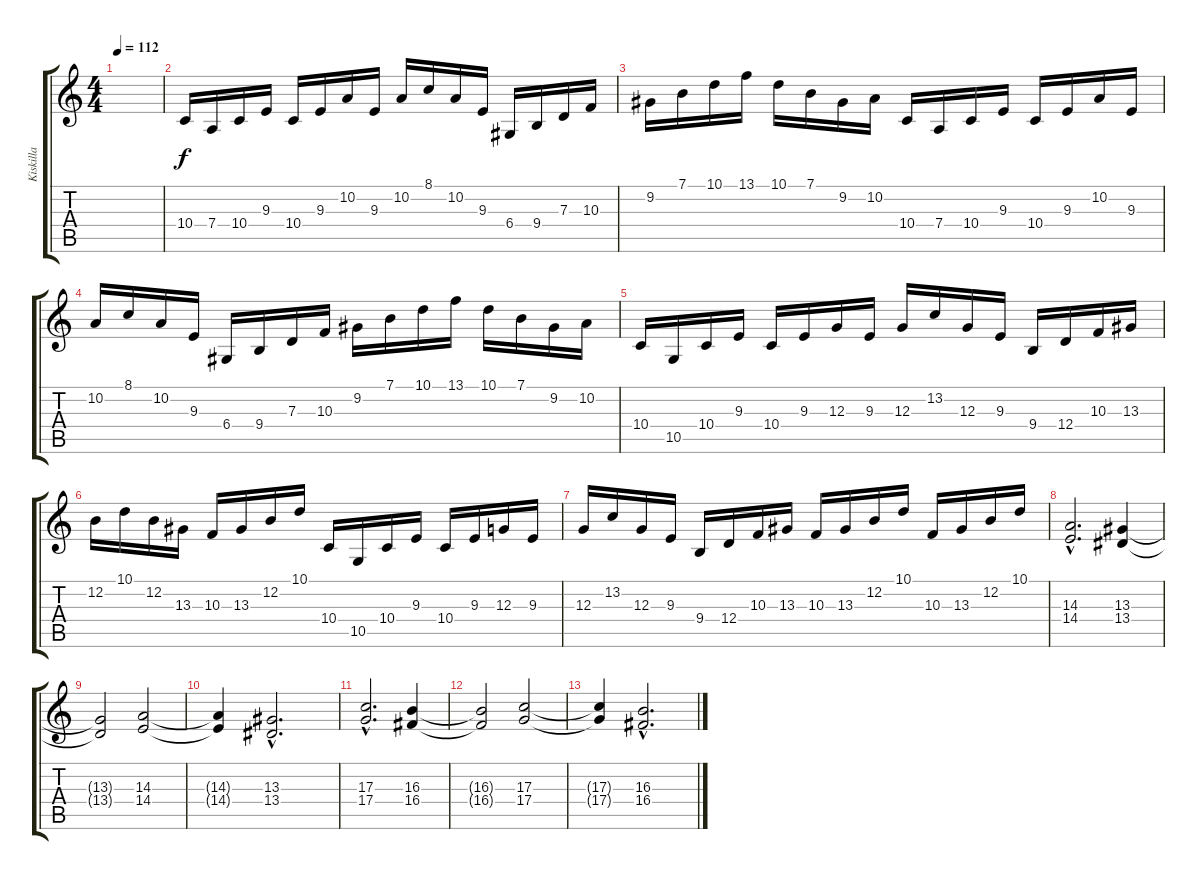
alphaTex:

\track ("Kiskilla" "Kiskilla") {instrument harpsichord}
\staff {score tabs}
\tuning (E4 B3 G3 D3 A2 E2) {hide}
\ts (4 4)
\tempo 112
\clef g2
\ks c
|
10.4.16 7.4.16 10.4.16 9.3.16 10.4.16 9.3.16 10.2.16 9.3.16 10.2.16 8.1.16 10.2.16 9.3.16 6.4.16 9.4.16 7.3.16 10.3.16 |
9.2.16 7.1.16 10.1.16 13.1.16 10.1.16 7.1.16 9.2.16 10.2.16 10.4.16 7.4.16 10.4.16 9.3.16 10.4.16 9.3.16 10.2.16 9.3.16 |
10.2.16 8.1.16 10.2.16 9.3.16 6.4.16 9.4.16 7.3.16 10.3.16 9.2.16 7.1.16 10.1.16 13.1.16 10.1.16 7.1.16 9.2.16 10.2.16 |
10.4.16 10.5.16 10.4.16 9.3.16 10.4.16 9.3.16 12.3.16 9.3.16 12.3.16 13.2.16 12.3.16 9.3.16 9.4.16 12.4.16 10.3.16 13.3.16 |
12.2.16 10.1.16 12.2.16 13.3.16 10.3.16 13.3.16 12.2.16 10.1.16 10.4.16 10.5.16 10.4.16 9.3.16 10.4.16 9.3.16 12.3.16 9.3.16 |
12.3.16 13.2.16 12.3.16 9.3.16 9.4.16 12.4.16 10.3.16 13.3.16 10.3.16 13.3.16 12.2.16 10.1.16 10.3.16 13.3.16 12.2.16 10.1.16 |
(14.3{hac} 14.4{hac}).2{d volume 8 instrument choiraahs} (13.3 13.4).4 |
(13.3{t} 13.4{t}).2 (14.3 14.4).2 |
(14.3{t} 14.4{t}).4 (13.3{hac} 13.4{hac}).2{d} |
(17.3{hac} 17.4{hac}).2{d} (16.3 16.4).4 |
(16.3{t} 16.4{t}).2 (17.3 17.4).2 |
(17.3{t} 17.4{t}).4 (16.3{hac} 16.4{hac}).2{d}
